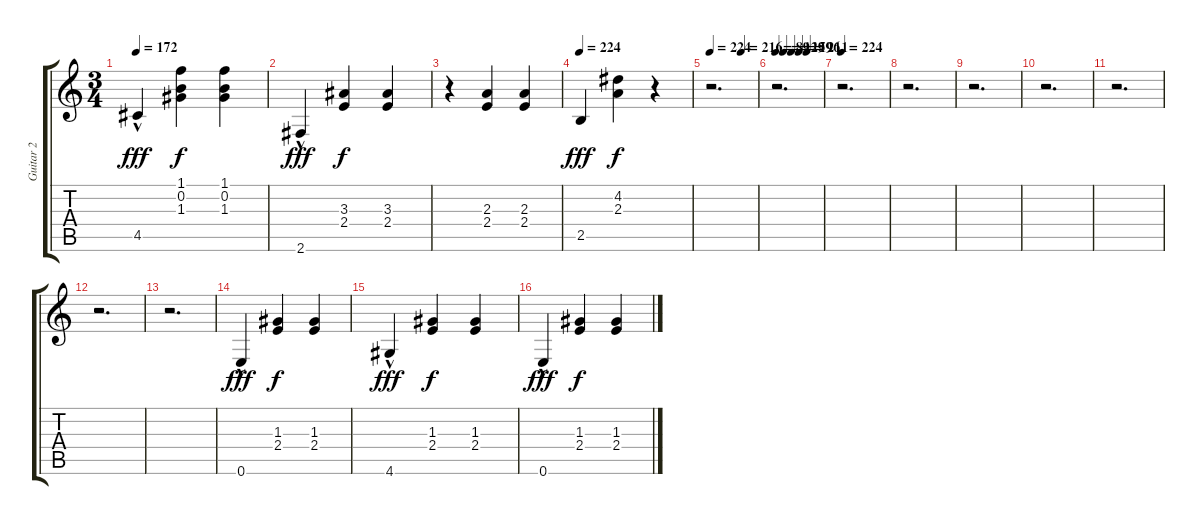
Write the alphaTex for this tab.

\track ("Guitar 2" "Guitar 2") {instrument acousticguitarnylon}
\staff {score tabs}
\tuning (E4 B3 G3 D3 A2 E2) {hide}
\ts (3 4)
\tempo 172
\clef g2
\ks c
4.5{hac}.4{dy fff balance 4} (1.1 0.2 1.3).4{dy f balance 5} (1.1 0.2 1.3).4{balance 7} |
2.6{hac}.4{dy fff balance 5} (3.3 2.4).4{dy f balance 7} (3.3 2.4).4{balance 7} |
r.4 (2.3 2.4).4{balance 7} (2.3 2.4).4{balance 7} |
\tempo 224
2.5.4{dy fff balance 6} (4.2 2.3).4{dy f balance 8} r.4 |
\tempo 224
\tempo (216 0.6666666666666666)
r.2{d} |
\tempo 89
\tempo (129 0.16666666666666666)
\tempo (159 0.3333333333333333)
\tempo (196 0.5)
\tempo (211 0.6666666666666666)
r.2{d} |
\tempo 224
r.2{d} |
r.2{d} |
r.2{d} |
r.2{d} |
r.2{d} |
r.2{d} |
r.2{d} |
0.6{hac}.4{dy fff balance 2} (1.3 2.4).4{dy f} (1.3 2.4).4 |
4.6{hac}.4{dy fff balance 5} (1.3 2.4).4{dy f} (1.3 2.4).4 |
0.6{hac}.4{dy fff balance 4} (1.3 2.4).4{dy f} (1.3 2.4).4
